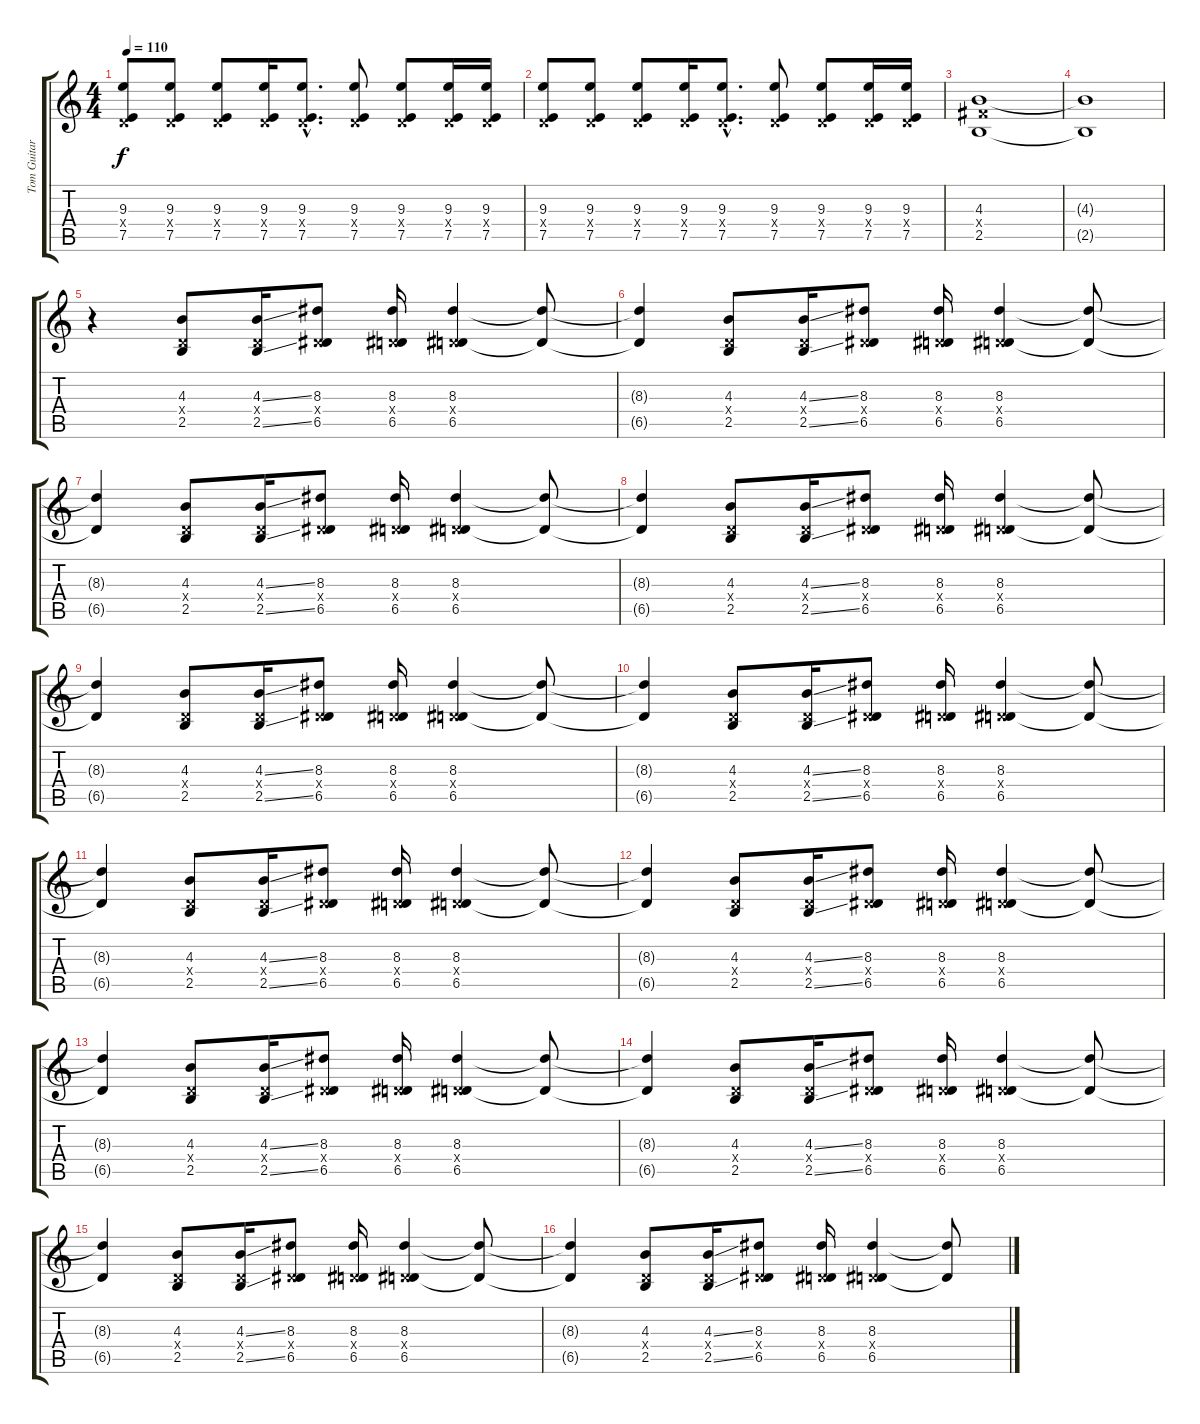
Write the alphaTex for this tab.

\track ("Tom Guitar 1 B (for effect)" "Tom Guitar") {instrument acousticguitarnylon}
\staff {score tabs}
\tuning (E4 B3 G3 D3 A2 E2) {hide}
\ts (4 4)
\tempo 110
\clef g2
\ks c
(9.3 0.4{x} 7.5).8{dy f} (9.3 0.4{x} 7.5).8 (9.3 0.4{x} 7.5).8 (9.3 0.4{x} 7.5).16 (9.3{hac} 0.4{hac x} 7.5{hac}).8{d} (9.3 0.4{x} 7.5).8 (9.3 0.4{x} 7.5).8 (9.3 0.4{x} 7.5).16 (9.3 0.4{x} 7.5).16 |
(9.3 0.4{x} 7.5).8 (9.3 0.4{x} 7.5).8 (9.3 0.4{x} 7.5).8 (9.3 0.4{x} 7.5).16 (9.3{hac} 0.4{hac x} 7.5{hac}).8{d} (9.3 0.4{x} 7.5).8 (9.3 0.4{x} 7.5).8 (9.3 0.4{x} 7.5).16 (9.3 0.4{x} 7.5).16 |
(4.3 4.4{x} 2.5).1 |
(4.3{t} 2.5{t}).1 |
r.4 (4.3 0.4{x} 2.5).8 (4.3{ss} 0.4{x} 2.5{ss}).16 (8.3 0.4{x} 6.5).8 (8.3 0.4{x} 6.5).16 (8.3 0.4{x} 6.5).4 (8.3{t} 6.5{t}).8 |
(8.3{t} 6.5{t}).4 (4.3 0.4{x} 2.5).8 (4.3{ss} 0.4{x} 2.5{ss}).16 (8.3 0.4{x} 6.5).8 (8.3 0.4{x} 6.5).16 (8.3 0.4{x} 6.5).4 (8.3{t} 6.5{t}).8 |
(8.3{t} 6.5{t}).4 (4.3 0.4{x} 2.5).8 (4.3{ss} 0.4{x} 2.5{ss}).16 (8.3 0.4{x} 6.5).8 (8.3 0.4{x} 6.5).16 (8.3 0.4{x} 6.5).4 (8.3{t} 6.5{t}).8 |
(8.3{t} 6.5{t}).4 (4.3 0.4{x} 2.5).8 (4.3{ss} 0.4{x} 2.5{ss}).16 (8.3 0.4{x} 6.5).8 (8.3 0.4{x} 6.5).16 (8.3 0.4{x} 6.5).4 (8.3{t} 6.5{t}).8 |
(8.3{t} 6.5{t}).4 (4.3 0.4{x} 2.5).8 (4.3{ss} 0.4{x} 2.5{ss}).16 (8.3 0.4{x} 6.5).8 (8.3 0.4{x} 6.5).16 (8.3 0.4{x} 6.5).4 (8.3{t} 6.5{t}).8 |
(8.3{t} 6.5{t}).4 (4.3 0.4{x} 2.5).8 (4.3{ss} 0.4{x} 2.5{ss}).16 (8.3 0.4{x} 6.5).8 (8.3 0.4{x} 6.5).16 (8.3 0.4{x} 6.5).4 (8.3{t} 6.5{t}).8 |
(8.3{t} 6.5{t}).4 (4.3 0.4{x} 2.5).8 (4.3{ss} 0.4{x} 2.5{ss}).16 (8.3 0.4{x} 6.5).8 (8.3 0.4{x} 6.5).16 (8.3 0.4{x} 6.5).4 (8.3{t} 6.5{t}).8 |
(8.3{t} 6.5{t}).4 (4.3 0.4{x} 2.5).8 (4.3{ss} 0.4{x} 2.5{ss}).16 (8.3 0.4{x} 6.5).8 (8.3 0.4{x} 6.5).16 (8.3 0.4{x} 6.5).4 (8.3{t} 6.5{t}).8 |
(8.3{t} 6.5{t}).4 (4.3 0.4{x} 2.5).8 (4.3{ss} 0.4{x} 2.5{ss}).16 (8.3 0.4{x} 6.5).8 (8.3 0.4{x} 6.5).16 (8.3 0.4{x} 6.5).4 (8.3{t} 6.5{t}).8 |
(8.3{t} 6.5{t}).4 (4.3 0.4{x} 2.5).8 (4.3{ss} 0.4{x} 2.5{ss}).16 (8.3 0.4{x} 6.5).8 (8.3 0.4{x} 6.5).16 (8.3 0.4{x} 6.5).4 (8.3{t} 6.5{t}).8 |
(8.3{t} 6.5{t}).4 (4.3 0.4{x} 2.5).8 (4.3{ss} 0.4{x} 2.5{ss}).16 (8.3 0.4{x} 6.5).8 (8.3 0.4{x} 6.5).16 (8.3 0.4{x} 6.5).4 (8.3{t} 6.5{t}).8 |
(8.3{t} 6.5{t}).4 (4.3 0.4{x} 2.5).8 (4.3{ss} 0.4{x} 2.5{ss}).16 (8.3 0.4{x} 6.5).8 (8.3 0.4{x} 6.5).16 (8.3 0.4{x} 6.5).4 (8.3{t} 6.5{t}).8
